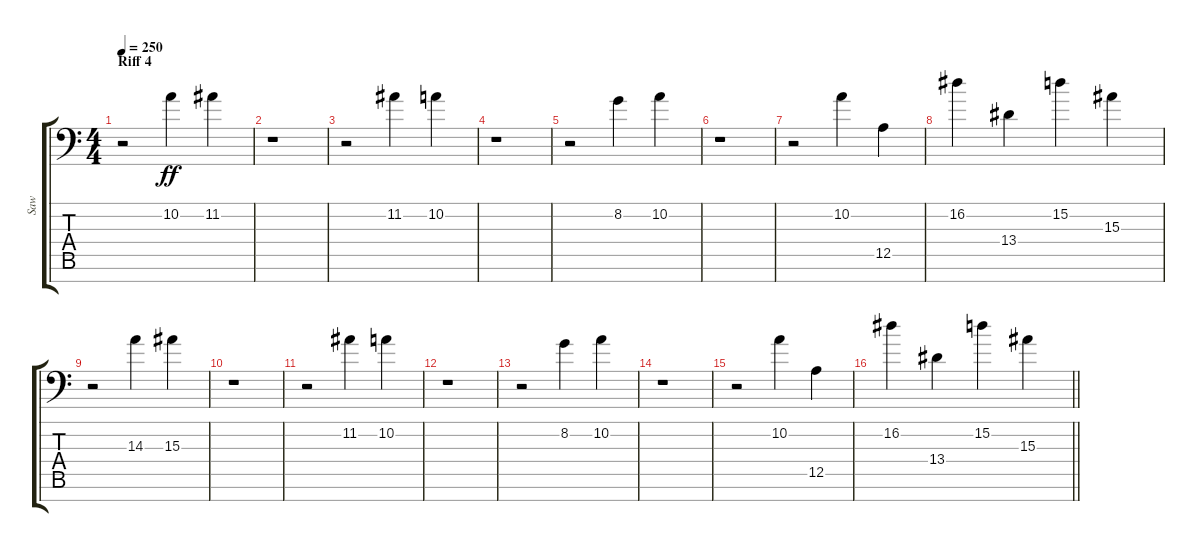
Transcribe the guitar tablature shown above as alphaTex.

\track ("Saw" "Saw") {instrument lead2sawtooth}
\staff {score tabs}
\tuning (C8 B3 G3 D3 A2 E2 C-1) {hide}
\ts (4 4)
\section ("" "Riff 4")
\tempo 250
\clef f4
\ks c
r.2{dy ff} 10.2.4 11.2.4 |
r.1 |
r.2 11.2.4 10.2.4 |
r.1 |
r.2 8.2.4 10.2.4 |
r.1 |
r.2 10.2.4 12.5.4 |
16.2.4 13.4.4 15.2.4 15.3.4 |
r.2 14.3.4 15.3.4 |
r.1 |
r.2 11.2.4 10.2.4 |
r.1 |
r.2 8.2.4 10.2.4 |
r.1 |
r.2 10.2.4 12.5.4 |
\barLineRight lightlight
16.2.4 13.4.4 15.2.4 15.3.4
